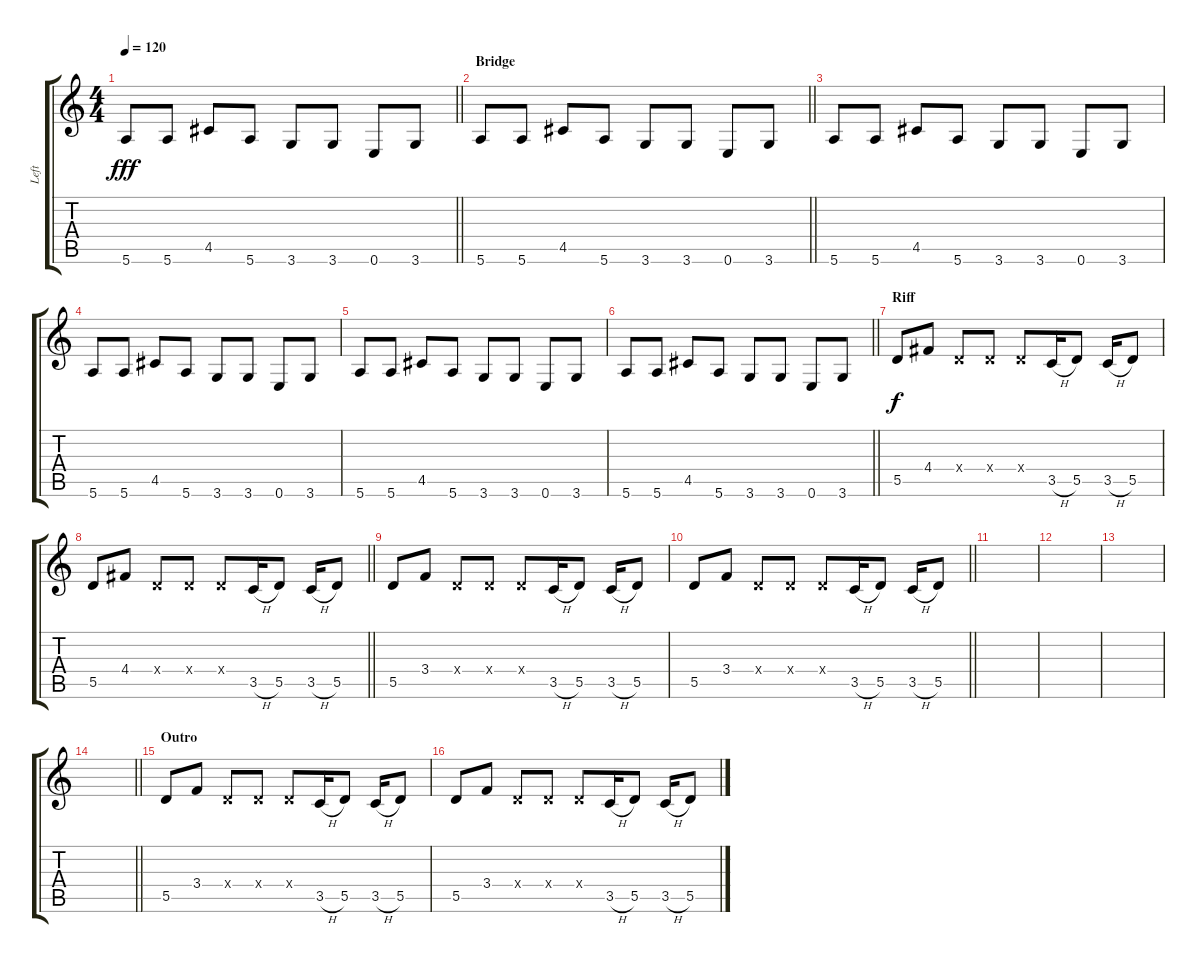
\track ("Left" "Left") {instrument overdrivenguitar}
\staff {score tabs}
\tuning (E4 B3 G3 D3 A2 E2) {hide}
\ts (4 4)
\tempo 120
\clef g2
\barLineRight lightlight
\ks c
5.6.8{dy fff} 5.6.8 4.5.8 5.6.8 3.6.8 3.6.8 0.6.8 3.6.8 |
\section ("" "Bridge")
\barLineRight lightlight
5.6.8 5.6.8 4.5.8 5.6.8 3.6.8 3.6.8 0.6.8 3.6.8 |
5.6.8 5.6.8 4.5.8 5.6.8 3.6.8 3.6.8 0.6.8 3.6.8 |
5.6.8 5.6.8 4.5.8 5.6.8 3.6.8 3.6.8 0.6.8 3.6.8 |
5.6.8 5.6.8 4.5.8 5.6.8 3.6.8 3.6.8 0.6.8 3.6.8 |
\barLineRight lightlight
5.6.8 5.6.8 4.5.8 5.6.8 3.6.8 3.6.8 0.6.8 3.6.8 |
\section ("" "Riff")
5.5.8{dy f} 4.4.8 0.4{x}.8 0.4{x}.8 0.4{x}.8 3.5{h}.16 5.5.8 3.5{h}.16 5.5.8 |
\barLineRight lightlight
5.5.8 4.4.8 0.4{x}.8 0.4{x}.8 0.4{x}.8 3.5{h}.16 5.5.8 3.5{h}.16 5.5.8 |
5.5.8 3.4.8 0.4{x}.8 0.4{x}.8 0.4{x}.8 3.5{h}.16 5.5.8 3.5{h}.16 5.5.8 |
\barLineRight lightlight
5.5.8 3.4.8 0.4{x}.8 0.4{x}.8 0.4{x}.8 3.5{h}.16 5.5.8 3.5{h}.16 5.5.8 |
|
|
|
\barLineRight lightlight
|
\section ("" "Outro")
5.5.8 3.4.8 0.4{x}.8 0.4{x}.8 0.4{x}.8 3.5{h}.16 5.5.8 3.5{h}.16 5.5.8 |
5.5.8 3.4.8 0.4{x}.8 0.4{x}.8 0.4{x}.8 3.5{h}.16 5.5.8 3.5{h}.16 5.5.8
